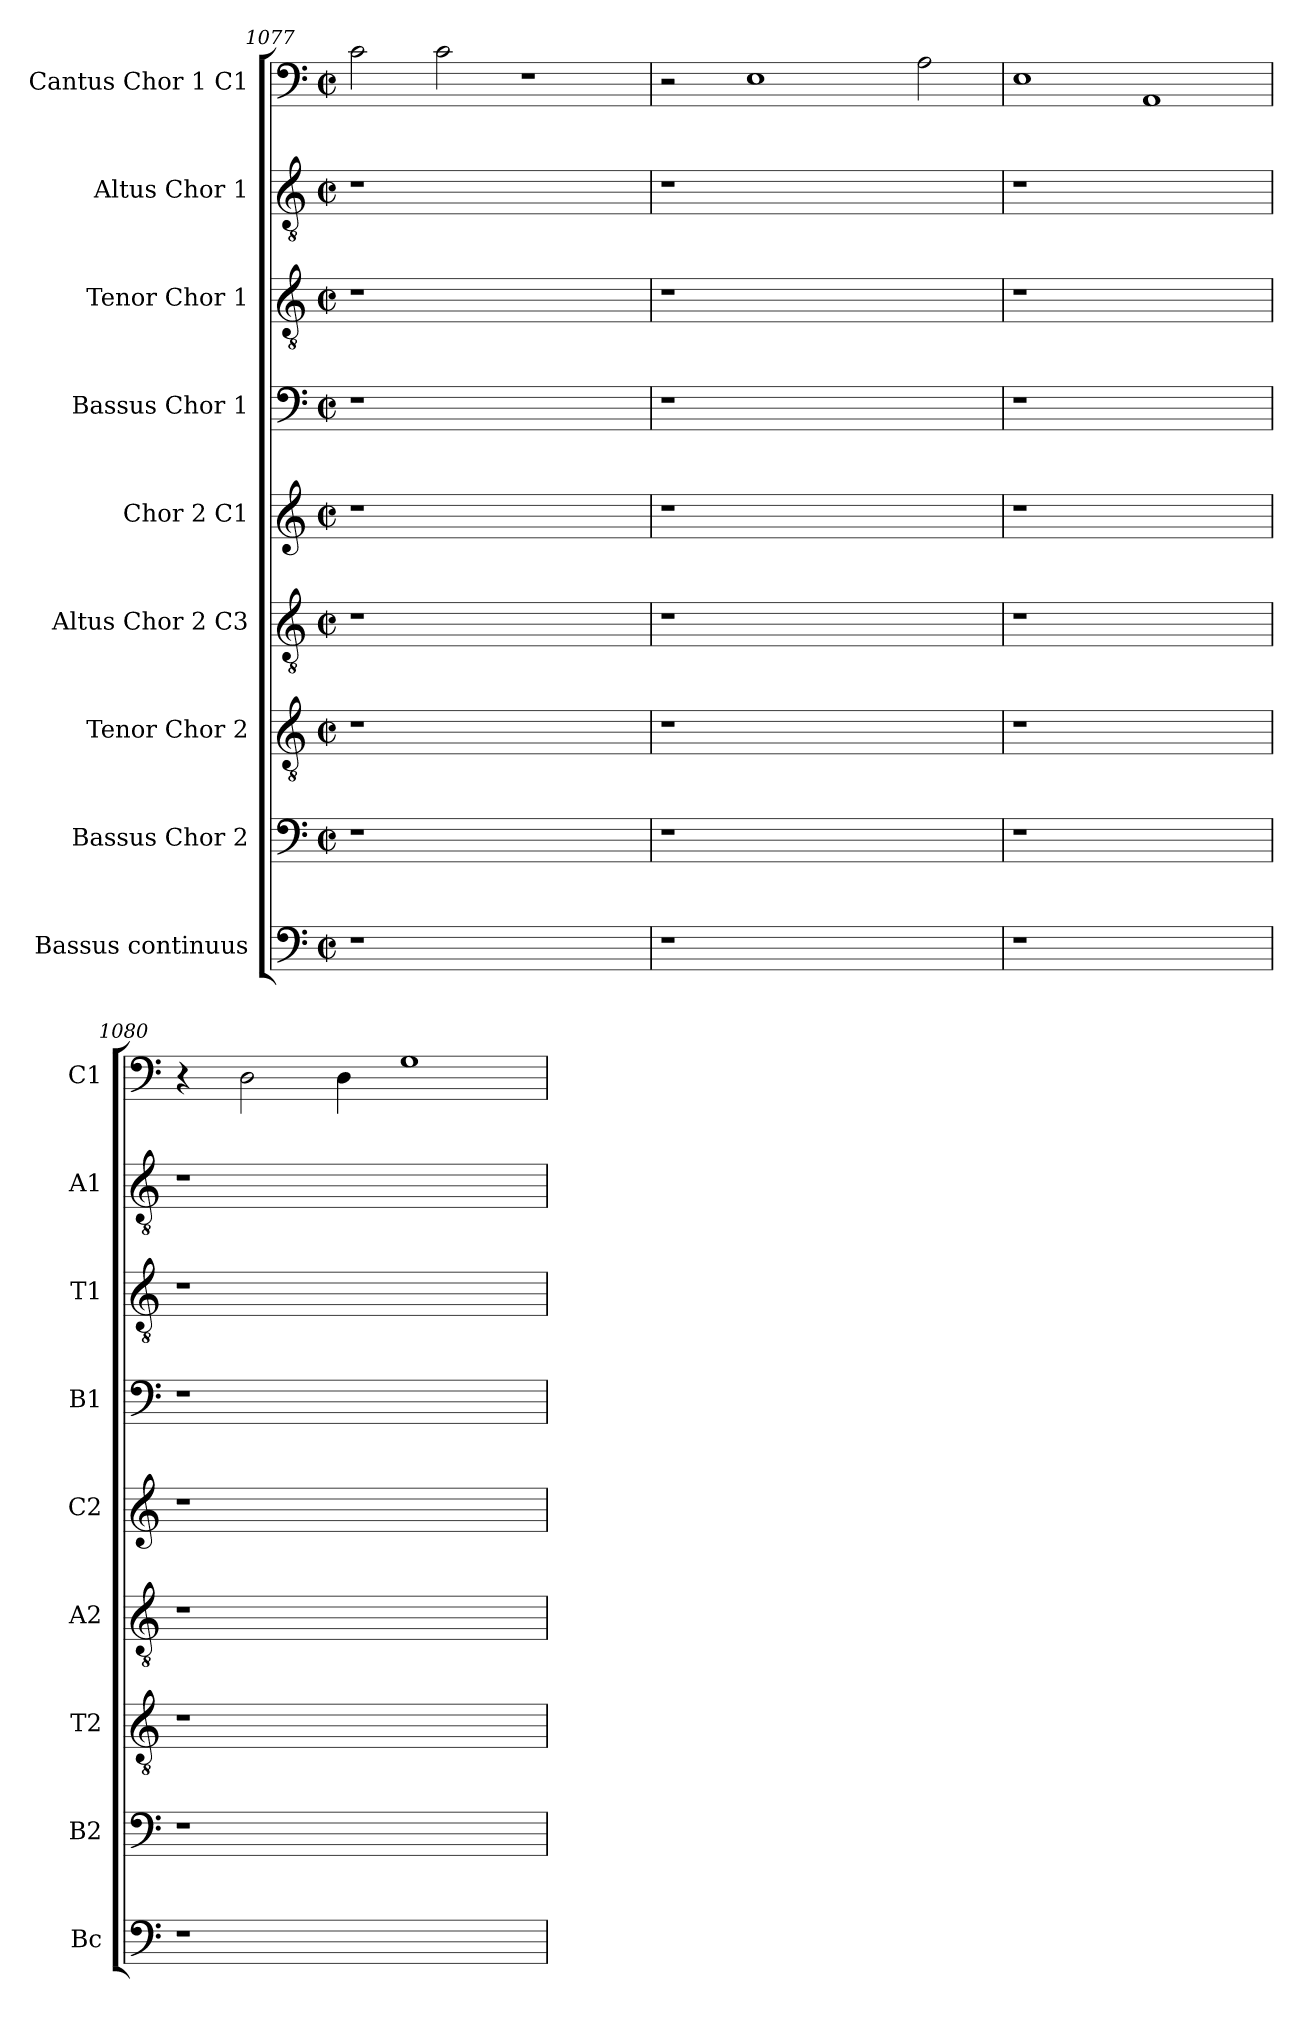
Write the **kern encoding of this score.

**kern	**kern	**kern	**kern	**kern	**kern	**kern	**kern	**kern
*part9	*part8	*part7	*part6	*part5	*part4	*part3	*part2	*part1
*staff9	*staff8	*staff7	*staff6	*staff5	*staff4	*staff3	*staff2	*staff1
*I"Bassus continuus	*I"Bassus Chor 2	*I"Tenor Chor 2	*I"Altus Chor 2 C3	*I"Chor 2 C1	*I"Bassus Chor 1	*I"Tenor Chor 1	*I"Altus Chor 1	*I"Cantus Chor 1 C1
*I'Bc	*I'B2	*I'T2	*I'A2	*I'C2	*I'B1	*I'T1	*I'A1	*I'C1
*clefF4	*clefF4	*clefGv2	*clefGv2	*clefG2	*clefF4	*clefGv2	*clefGv2	*clefF4
*ITrd7c12	*	*	*	*	*	*	*	*
*k[]	*k[]	*k[]	*k[]	*k[]	*k[]	*k[]	*k[]	*k[]
*C:	*C:	*C:	*C:	*C:	*C:	*C:	*C:	*C:
*M2/2	*M2/2	*M2/2	*M2/2	*M2/2	*M2/2	*M2/2	*M2/2	*M2/2
*met(c|)	*met(c|)	*met(c|)	*met(c|)	*met(c|)	*met(c|)	*met(c|)	*met(c|)	*met(c|)
=1077	=1077	=1077	=1077	=1077	=1077	=1077	=1077	=1077
1r	1r	1r	1r	1r	1r	1r	1r	2c\
.	.	.	.	.	.	.	.	2c\
1ryy	1ryy	1ryy	1ryy	1ryy	1ryy	1ryy	1ryy	1r
=1078	=1078	=1078	=1078	=1078	=1078	=1078	=1078	=1078
1r	1r	1r	1r	1r	1r	1r	1r	2r
.	.	.	.	.	.	.	.	1E
1ryy	1ryy	1ryy	1ryy	1ryy	1ryy	1ryy	1ryy	.
.	.	.	.	.	.	.	.	2A\
!!LO:LB:g=z
=1079	=1079	=1079	=1079	=1079	=1079	=1079	=1079	=1079
1r	1r	1r	1r	1r	1r	1r	1r	1E
1ryy	1ryy	1ryy	1ryy	1ryy	1ryy	1ryy	1ryy	1AA
=1080	=1080	=1080	=1080	=1080	=1080	=1080	=1080	=1080
1r	1r	1r	1r	1r	1r	1r	1r	4r
.	.	.	.	.	.	.	.	2D\
.	.	.	.	.	.	.	.	4D\
1ryy	1ryy	1ryy	1ryy	1ryy	1ryy	1ryy	1ryy	1G
=	=	=	=	=	=	=	=	=
*-	*-	*-	*-	*-	*-	*-	*-	*-
